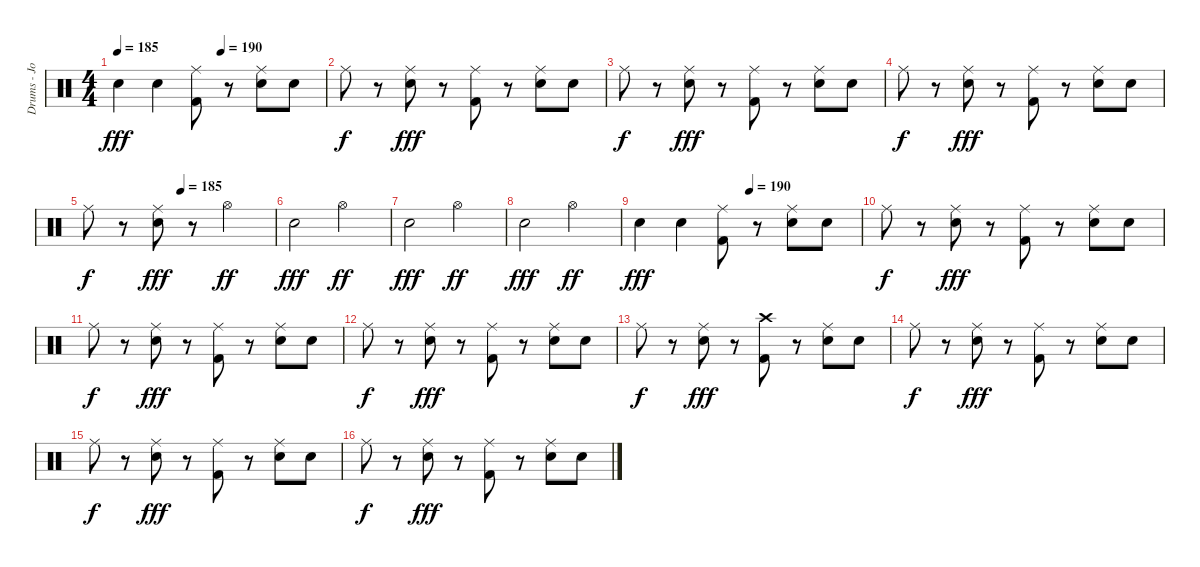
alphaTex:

\track ("Drums - John" "Drums - Jo") {instrument percussion}
\staff {score}
\articulation defaults
\ts (4 4)
\tempo 185
\tempo (190 0.5)
\clef neutral
\ks c "Electric Snare (hit)".4{dy fff} "Electric Snare (hit)".4
("Ride (middle)" "Kick (hit) 2").8 r.8 ("Ride (middle)" "Electric Snare (hit)").8 "Electric Snare (hit)".8 |
"Ride (middle)".8{dy f} r.8 ("Ride (middle)" "Electric Snare (hit)").8{dy fff} r.8 ("Ride (middle)" "Kick (hit) 2").8 r.8 ("Ride (middle)" "Electric Snare (hit)").8 "Electric Snare (hit)".8 |
"Ride (middle)".8{dy f} r.8 ("Ride (middle)" "Electric Snare (hit)").8{dy fff} r.8 ("Ride (middle)" "Kick (hit) 2").8 r.8 ("Ride (middle)" "Electric Snare (hit)").8 "Electric Snare (hit)".8 |
"Ride (middle)".8{dy f} r.8 ("Ride (middle)" "Electric Snare (hit)").8{dy fff} r.8 ("Ride (middle)" "Kick (hit) 2").8 r.8 ("Ride (middle)" "Electric Snare (hit)").8 "Electric Snare (hit)".8 |
\tempo (185 0.5)
"Ride (middle)".8{dy f} r.8 ("Ride (middle)" "Electric Snare (hit)").8{dy fff} r.8 "Hi-Hat (open)".2{dy ff} |
"Electric Snare (hit)".2{dy fff} "Hi-Hat (open)".2{dy ff} |
"Electric Snare (hit)".2{dy fff} "Hi-Hat (open)".2{dy ff} |
"Electric Snare (hit)".2{dy fff} "Hi-Hat (open)".2{dy ff} |
\tempo (190 0.5)
"Electric Snare (hit)".4{dy fff} "Electric Snare (hit)".4 ("Ride (middle)" "Kick (hit) 2").8 r.8 ("Ride (middle)" "Electric Snare (hit)").8 "Electric Snare (hit)".8 |
"Ride (middle)".8{dy f} r.8 ("Ride (middle)" "Electric Snare (hit)").8{dy fff} r.8 ("Ride (middle)" "Kick (hit) 2").8 r.8 ("Ride (middle)" "Electric Snare (hit)").8 "Electric Snare (hit)".8 |
"Ride (middle)".8{dy f} r.8 ("Ride (middle)" "Electric Snare (hit)").8{dy fff} r.8 ("Ride (middle)" "Kick (hit) 2").8 r.8 ("Ride (middle)" "Electric Snare (hit)").8 "Electric Snare (hit)".8 |
"Ride (middle)".8{dy f} r.8 ("Ride (middle)" "Electric Snare (hit)").8{dy fff} r.8 ("Ride (middle)" "Kick (hit) 2").8 r.8 ("Ride (middle)" "Electric Snare (hit)").8 "Electric Snare (hit)".8 |
"Ride (middle)".8{dy f} r.8 ("Ride (middle)" "Electric Snare (hit)").8{dy fff} r.8 ("Crash high (hit)" "Kick (hit) 2").8 r.8 ("Ride (middle)" "Electric Snare (hit)").8 "Electric Snare (hit)".8 |
"Ride (middle)".8{dy f} r.8 ("Ride (middle)" "Electric Snare (hit)").8{dy fff} r.8 ("Ride (middle)" "Kick (hit) 2").8 r.8 ("Ride (middle)" "Electric Snare (hit)").8 "Electric Snare (hit)".8 |
"Ride (middle)".8{dy f} r.8 ("Ride (middle)" "Electric Snare (hit)").8{dy fff} r.8 ("Ride (middle)" "Kick (hit) 2").8 r.8 ("Ride (middle)" "Electric Snare (hit)").8 "Electric Snare (hit)".8 |
"Ride (middle)".8{dy f} r.8 ("Ride (middle)" "Electric Snare (hit)").8{dy fff} r.8 ("Ride (middle)" "Kick (hit) 2").8 r.8 ("Ride (middle)" "Electric Snare (hit)").8 "Electric Snare (hit)".8
